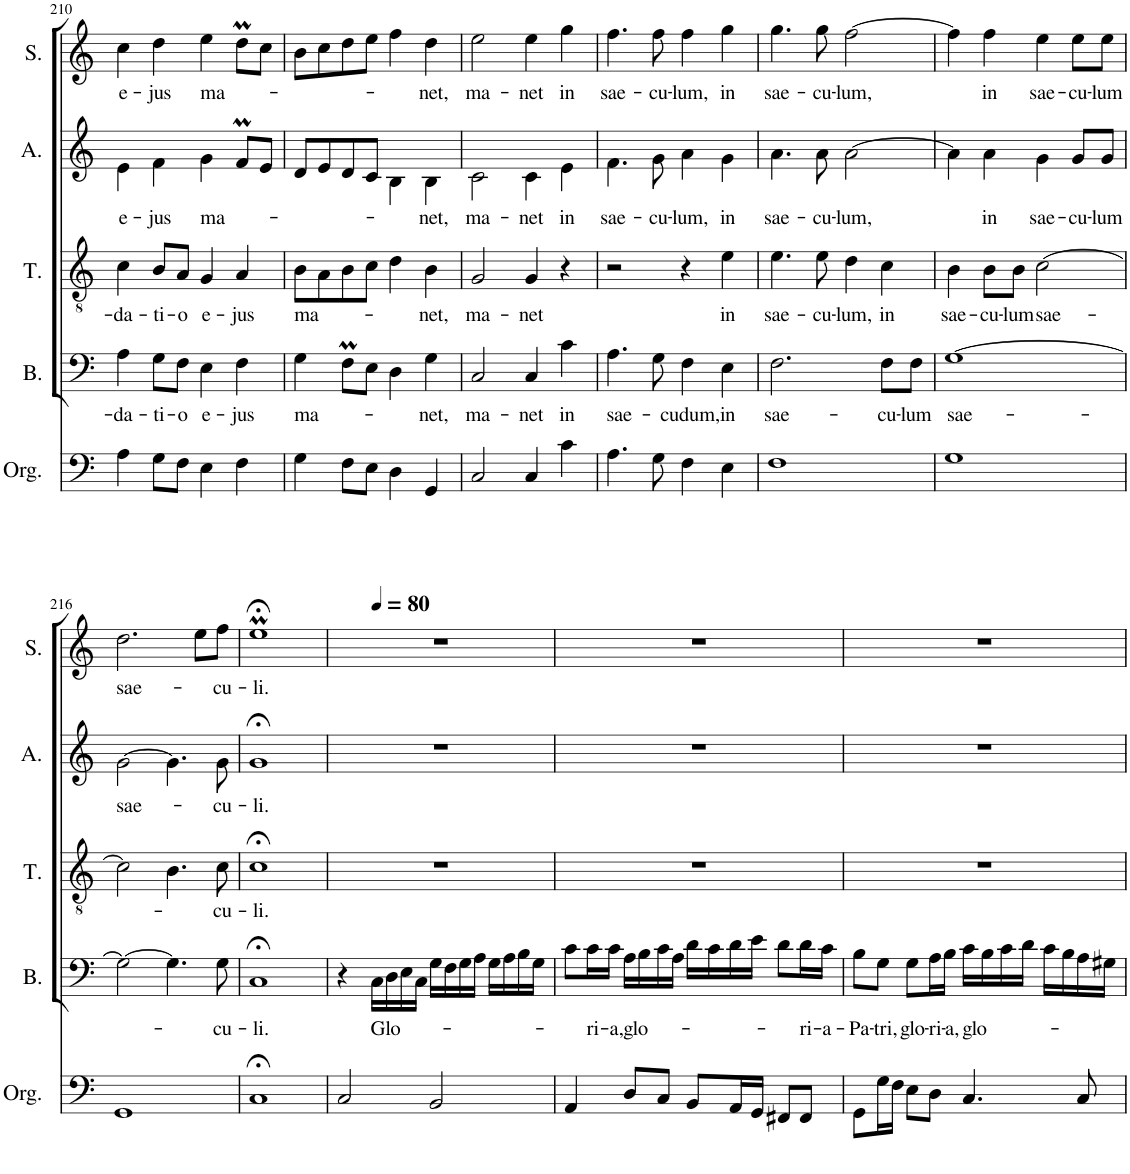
**kern	**kern	**text	**kern	**text	**kern	**text	**kern	**text
*part5	*part4	*part4	*part3	*part3	*part2	*part2	*part1	*part1
*staff5	*staff4	*staff4	*staff3	*staff3	*staff2	*staff2	*staff1	*staff1
*I"Orgue	*I"Basse	*	*I"Ténor	*	*I"Alto	*	*I"Soprano	*
*I'Org.	*I'B.	*	*I'T.	*	*I'A.	*	*I'S.	*
!!LO:PB:g=z
*clefF4	*clefF4	*	*clefGv2	*	*clefG2	*	*clefG2	*
*k[]	*k[]	*	*k[]	*	*k[]	*	*k[]	*
*M2/2	*M2/2	*	*M2/2	*	*M2/2	*	*M2/2	*
*met(c|)	*met(c|)	*	*met(c|)	*	*met(c|)	*	*met(c|)	*
=210	=210	=210	=210	=210	=210	=210	=210	=210
!	!	!LO:LY:b	!	!LO:LY:b	!	!LO:LY:b	!	!LO:LY:b
4A\	4A\	-da-	4c\	-da-	4e\	e-	4cc\	e-
!	!	!LO:LY:b	!	!LO:LY:b	!	!LO:LY:b	!	!LO:LY:b
8G\L	8G\L	-ti-	8B/L	-ti-	4f\	-jus	4dd\	-jus
!	!	!LO:LY:b	!	!LO:LY:b	!	!	!	!
8F\J	8F\J	-o	8A/J	-o	.	.	.	.
!	!	!LO:LY:b	!	!LO:LY:b	!	!LO:LY:b	!	!LO:LY:b
4E\	4E\	e-	4G/	e-	4g\	ma-	4ee\	ma-
!	!	!LO:LY:b	!	!LO:LY:b	!	!	!	!
4F\	4F\	-jus	4A/	-jus	8fM/L	.	8ddM\L	.
.	.	.	.	.	8e/J	.	8cc\J	.
=211	=211	=211	=211	=211	=211	=211	=211	=211
!	!	!LO:LY:b	!	!LO:LY:b	!	!	!	!
4G\	4G\	ma-	8B\L	ma-	8d/L	.	8b\L	.
.	.	.	8A\	.	8e/	.	8cc\	.
8F\L	8FM\L	.	8B\	.	8d/	.	8dd\	.
8E\J	8E\J	.	8c\J	.	8c/J	.	8ee\J	.
4D\	4D\	.	4d\	.	4B\	.	4ff\	.
!	!	!LO:LY:b	!	!LO:LY:b	!	!LO:LY:b	!	!LO:LY:b
4GG/	4G\	-net,	4B\	-net,	4B\	-net,	4dd\	-net,
=212	=212	=212	=212	=212	=212	=212	=212	=212
!	!	!LO:LY:b	!	!LO:LY:b	!	!LO:LY:b	!	!LO:LY:b
2C/	2C/	ma-	2G/	ma-	2c\	ma-	2ee\	ma-
!	!	!LO:LY:b	!	!LO:LY:b	!	!LO:LY:b	!	!LO:LY:b
4C/	4C/	-net	4G/	-net	4c\	-net	4ee\	-net
!	!	!LO:LY:b	!	!	!	!LO:LY:b	!	!LO:LY:b
4c\	4c\	in	4r	.	4e\	in	4gg\	in
=213	=213	=213	=213	=213	=213	=213	=213	=213
!	!	!LO:LY:b	!	!	!	!LO:LY:b	!	!LO:LY:b
4.A\	4.A\	sae-	2r	.	4.f\	sae-	4.ff\	sae-
!	!	!	!	!	!	!LO:LY:b	!	!LO:LY:b
8G\	8G\	.	.	.	8g\	-cu-	8ff\	-cu-
!	!	!LO:LY:b	!	!	!	!LO:LY:b	!	!LO:LY:b
4F\	4F\	-cudum,	4r	.	4a\	-lum,	4ff\	-lum,
!	!	!LO:LY:b	!	!LO:LY:b	!	!LO:LY:b	!	!LO:LY:b
4E\	4E\	in	4e\	in	4g\	in	4gg\	in
=214	=214	=214	=214	=214	=214	=214	=214	=214
!	!	!LO:LY:b	!	!LO:LY:b	!	!LO:LY:b	!	!LO:LY:b
1F	2.F\	sae-	4.e\	sae-	4.a\	sae-	4.gg\	sae-
!	!	!	!	!LO:LY:b	!	!LO:LY:b	!	!LO:LY:b
.	.	.	8e\	-cu-	8a\	-cu-	8gg\	-cu-
!	!	!	!	!LO:LY:b	!	!LO:LY:b	!	!LO:LY:b
.	.	.	4d\	-lum,	[2a\	-lum,	[2ff\	-lum,
!	!	!LO:LY:b	!	!LO:LY:b	!	!	!	!
.	8F\L	-cu-	4c\	in	.	.	.	.
!	!	!LO:LY:b	!	!	!	!	!	!
.	8F\J	-lum	.	.	.	.	.	.
=215	=215	=215	=215	=215	=215	=215	=215	=215
!	!	!LO:LY:b	!	!LO:LY:b	!	!	!	!
1G	[1G	sae-	4B\	sae-	4a\]	.	4ff\]	.
!	!	!	!	!LO:LY:b	!	!LO:LY:b	!	!LO:LY:b
.	.	.	8B\L	-cu-	4a\	in	4ff\	in
!	!	!	!	!LO:LY:b	!	!	!	!
.	.	.	8B\J	-lum	.	.	.	.
!	!	!	!	!LO:LY:b	!	!LO:LY:b	!	!LO:LY:b
.	.	.	[2c\	sae-	4g\	sae-	4ee\	sae-
!	!	!	!	!	!	!LO:LY:b	!	!LO:LY:b
.	.	.	.	.	8g/L	-cu-	8ee\L	-cu-
!	!	!	!	!	!	!LO:LY:b	!	!LO:LY:b
.	.	.	.	.	8g/J	-lum	8ee\J	-lum
!!LO:LB:g=z
=216	=216	=216	=216	=216	=216	=216	=216	=216
!	!	!	!	!	!	!LO:LY:b	!	!LO:LY:b
1GG	2G\_	.	2c\]	.	[2g\	sae-	2.dd\	sae-
.	4.G\]	.	4.B\	.	4.g\]	.	.	.
.	.	.	.	.	.	.	8ee\L	.
!	!	!LO:LY:b	!	!LO:LY:b	!	!LO:LY:b	!	!LO:LY:b
.	8G\	-cu-	8c\	-cu-	8g\	-cu-	8ff\J	-cu-
=217	=217	=217	=217	=217	=217	=217	=217	=217
!	!	!LO:LY:b	!	!LO:LY:b	!	!LO:LY:b	!	!LO:LY:b
1C;<	1C;<	-li.	1c;<	-li.	1g;<	-li.	1ee;<m	-li.
=218	=218	=218	=218	=218	=218	=218	=218	=218
*	*	*	*	*	*	*	*^	*
2C/	4r	.	1r	.	1r	.	1r	4ryy	.
*	*	*	*	*	*	*	*MM80	*	*
!	!	!LO:LY:b	!	!	!	!	!	!	!
.	16C\LL	Glo-	.	.	.	.	.	2.ryy	.
.	16D\	.	.	.	.	.	.	.	.
.	16E\	.	.	.	.	.	.	.	.
.	16C\JJ	.	.	.	.	.	.	.	.
2BB/	16G\LL	.	.	.	.	.	.	.	.
.	16F\	.	.	.	.	.	.	.	.
.	16G\	.	.	.	.	.	.	.	.
.	16A\JJ	.	.	.	.	.	.	.	.
.	16G\LL	.	.	.	.	.	.	.	.
.	16A\	.	.	.	.	.	.	.	.
.	16B\	.	.	.	.	.	.	.	.
.	16G\JJ	.	.	.	.	.	.	.	.
*	*	*	*	*	*	*	*v	*v	*
=219	=219	=219	=219	=219	=219	=219	=219	=219
4AA/	8c\L	.	1r	.	1r	.	1r	.
!	!	!LO:LY:b	!	!	!	!	!	!
.	16c\L	-ri-	.	.	.	.	.	.
!	!	!LO:LY:b	!	!	!	!	!	!
.	16c\JJ	-a,	.	.	.	.	.	.
!	!	!LO:LY:b	!	!	!	!	!	!
8D/L	16A\LL	glo-	.	.	.	.	.	.
.	16B\	.	.	.	.	.	.	.
8C/J	16c\	.	.	.	.	.	.	.
.	16A\JJ	.	.	.	.	.	.	.
8BB/L	16d\LL	.	.	.	.	.	.	.
.	16c\	.	.	.	.	.	.	.
16AA/L	16d\	.	.	.	.	.	.	.
16GG/JJ	16e\JJ	.	.	.	.	.	.	.
8FF#X/L	8d\L	.	.	.	.	.	.	.
!	!	!LO:LY:b	!	!	!	!	!	!
8FF#/J	16d\L	-ri-	.	.	.	.	.	.
!	!	!LO:LY:b	!	!	!	!	!	!
.	16c\JJ	-a-	.	.	.	.	.	.
=220	=220	=220	=220	=220	=220	=220	=220	=220
!	!	!LO:LY:b	!	!	!	!	!	!
8GG\L	8B\L	-Pa-	1r	.	1r	.	1r	.
!	!	!LO:LY:b	!	!	!	!	!	!
16G\L	8G\J	-tri,	.	.	.	.	.	.
16F\JJ	.	.	.	.	.	.	.	.
!	!	!LO:LY:b	!	!	!	!	!	!
8E\L	8G\L	glo-	.	.	.	.	.	.
!	!	!LO:LY:b	!	!	!	!	!	!
8D\J	16A\L	-ri-	.	.	.	.	.	.
!	!	!LO:LY:b	!	!	!	!	!	!
.	16B\JJ	-a,	.	.	.	.	.	.
!	!	!LO:LY:b	!	!	!	!	!	!
4.C/	16c\LL	glo-	.	.	.	.	.	.
.	16B\	.	.	.	.	.	.	.
.	16c\	.	.	.	.	.	.	.
.	16d\JJ	.	.	.	.	.	.	.
.	16c\LL	.	.	.	.	.	.	.
.	16B\	.	.	.	.	.	.	.
8C/	16A\	.	.	.	.	.	.	.
.	16G#X\JJ	.	.	.	.	.	.	.
=	=	=	=	=	=	=	=	=
*-	*-	*-	*-	*-	*-	*-	*-	*-
